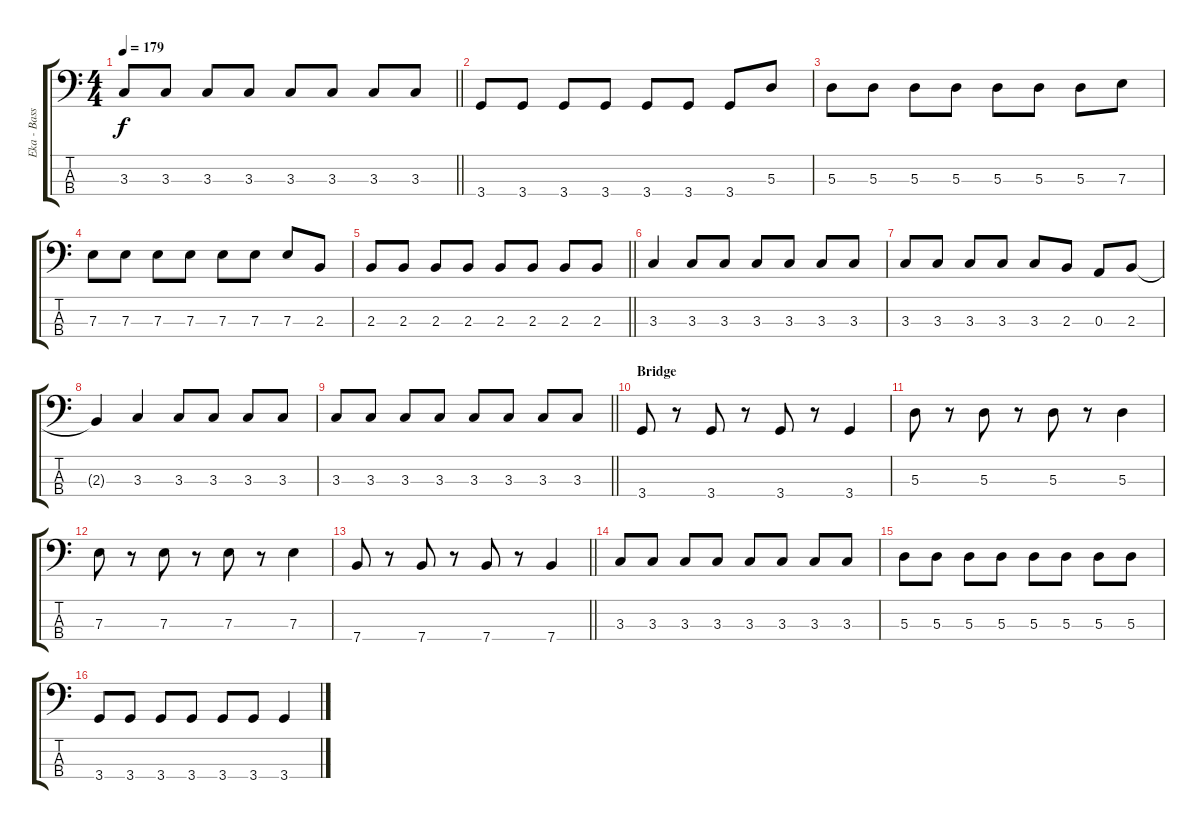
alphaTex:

\track ("Eka - Bass" "Eka - Bass") {instrument electricbasspick}
\staff {score tabs}
\tuning (G2 D2 A1 E1) {hide}
\ts (4 4)
\tempo 179
\clef f4
\barLineRight lightlight
\ks c
3.3.8{dy f} 3.3.8 3.3.8 3.3.8 3.3.8 3.3.8 3.3.8 3.3.8 |
3.4.8 3.4.8 3.4.8 3.4.8 3.4.8 3.4.8 3.4.8 5.3.8 |
5.3.8 5.3.8 5.3.8 5.3.8 5.3.8 5.3.8 5.3.8 7.3.8 |
7.3.8 7.3.8 7.3.8 7.3.8 7.3.8 7.3.8 7.3.8 2.3.8 |
\barLineRight lightlight
2.3.8 2.3.8 2.3.8 2.3.8 2.3.8 2.3.8 2.3.8 2.3.8 |
3.3.4 3.3.8 3.3.8 3.3.8 3.3.8 3.3.8 3.3.8 |
3.3.8 3.3.8 3.3.8 3.3.8 3.3.8 2.3.8 0.3.8 2.3.8 |
2.3{t}.4 3.3.4 3.3.8 3.3.8 3.3.8 3.3.8 |
\barLineRight lightlight
3.3.8 3.3.8 3.3.8 3.3.8 3.3.8 3.3.8 3.3.8 3.3.8 |
\section ("" "Bridge")
3.4.8 r.8 3.4.8 r.8 3.4.8 r.8 3.4.4 |
5.3.8 r.8 5.3.8 r.8 5.3.8 r.8 5.3.4 |
7.3.8 r.8 7.3.8 r.8 7.3.8 r.8 7.3.4 |
\barLineRight lightlight
7.4.8 r.8 7.4.8 r.8 7.4.8 r.8 7.4.4 |
3.3.8 3.3.8 3.3.8 3.3.8 3.3.8 3.3.8 3.3.8 3.3.8 |
5.3.8 5.3.8 5.3.8 5.3.8 5.3.8 5.3.8 5.3.8 5.3.8 |
3.4.8 3.4.8 3.4.8 3.4.8 3.4.8 3.4.8 3.4.4
